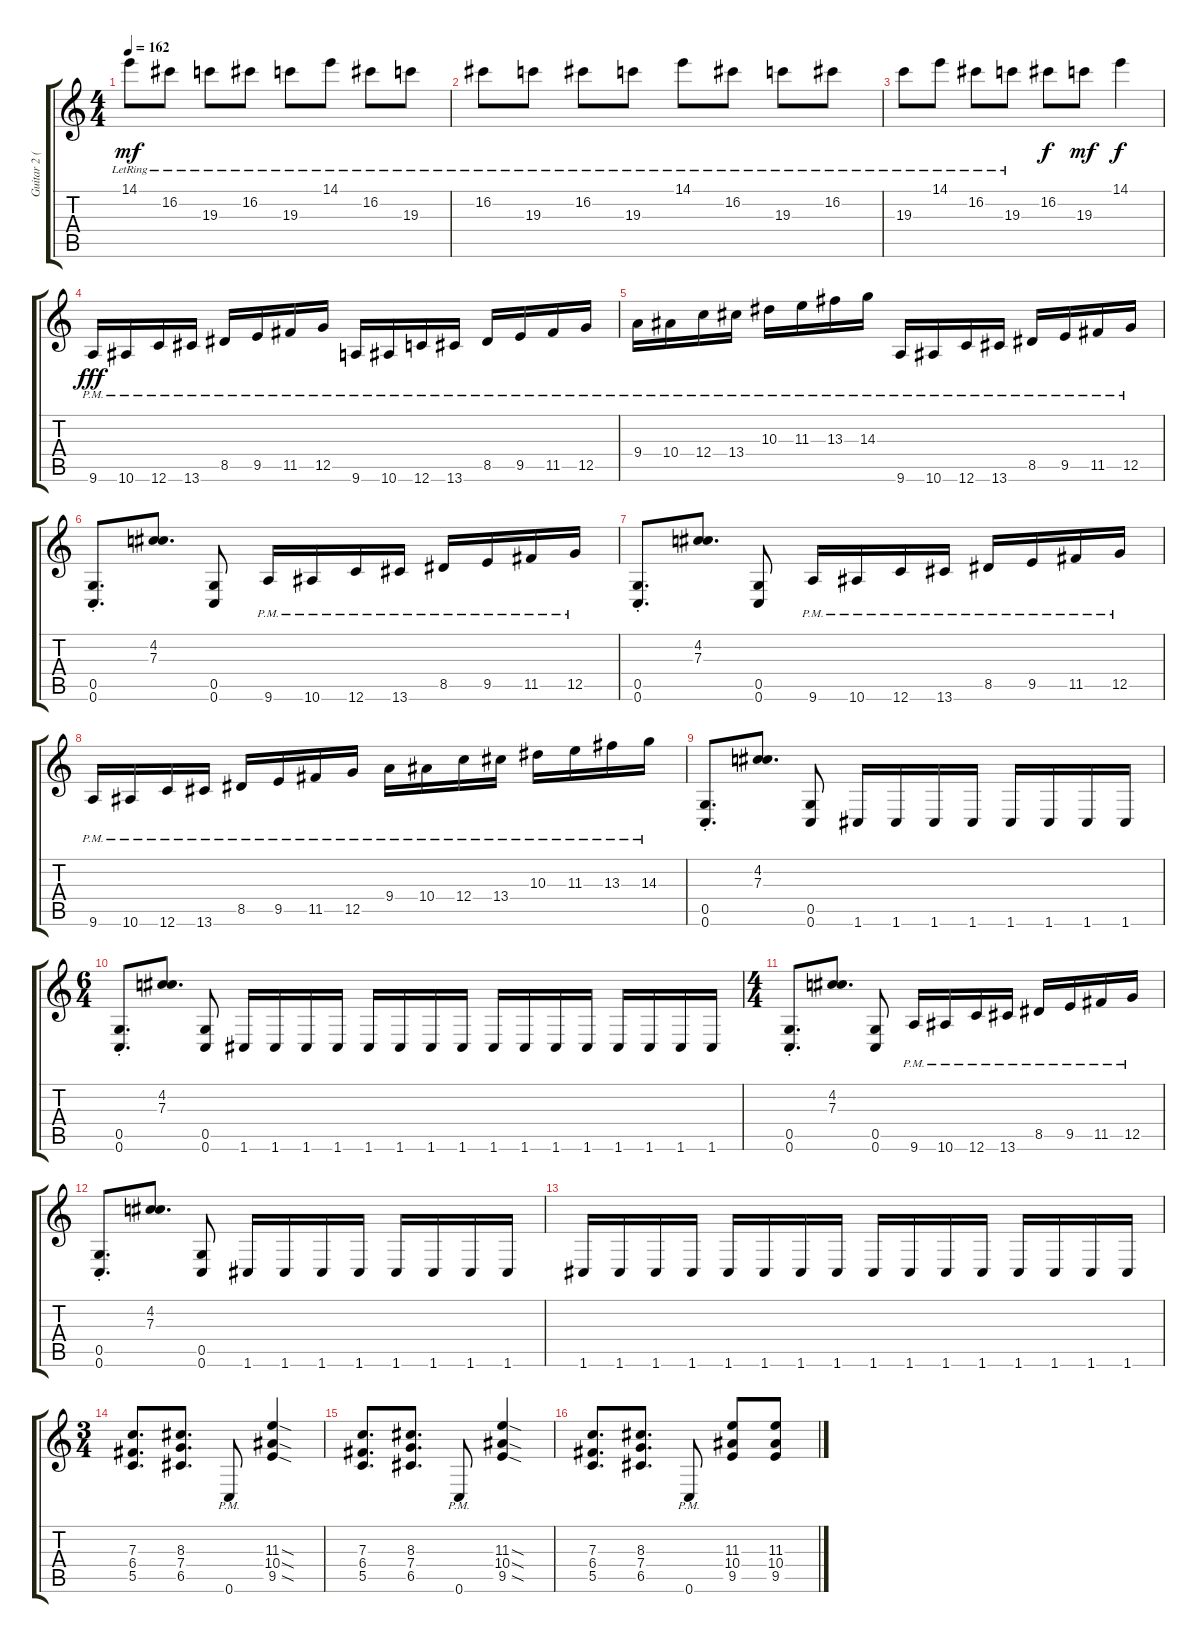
\track ("Guitar 2 (Right)" "Guitar 2 (") {instrument distortionguitar}
\staff {score tabs}
\tuning (D4 A3 F3 C3 G2 C2) {hide}
\ts (4 4)
\tempo 162
\clef g2
\ks c
14.1{lr}.8{dy mf} 16.2{lr}.8 19.3{lr}.8 16.2{lr}.8 19.3{lr}.8 14.1{lr}.8 16.2{lr}.8 19.3{lr}.8 |
16.2{lr}.8 19.3{lr}.8 16.2{lr}.8 19.3{lr}.8 14.1{lr}.8 16.2{lr}.8 19.3{lr}.8 16.2{lr}.8 |
19.3{lr}.8 14.1{lr}.8 16.2{lr}.8 19.3{lr}.8 16.2.8{dy f} 19.3.8{dy mf} 14.1.4{dy f} |
9.6{pm}.16{dy fff} 10.6{pm}.16 12.6{pm}.16 13.6{pm}.16 8.5{pm}.16 9.5{pm}.16 11.5{pm}.16 12.5{pm}.16 9.6{pm}.16 10.6{pm}.16 12.6{pm}.16 13.6{pm}.16 8.5{pm}.16 9.5{pm}.16 11.5{pm}.16 12.5{pm}.16 |
9.4{pm}.16 10.4{pm}.16 12.4{pm}.16 13.4{pm}.16 10.3{pm}.16 11.3{pm}.16 13.3{pm}.16 14.3{pm}.16 9.6{pm}.16 10.6{pm}.16 12.6{pm}.16 13.6{pm}.16 8.5{pm}.16 9.5{pm}.16 11.5{pm}.16 12.5{pm}.16 |
(0.5{st} 0.6{st}).8{d} (4.2 7.3).8{d} (0.5 0.6).8 9.6{pm}.16 10.6{pm}.16 12.6{pm}.16 13.6{pm}.16 8.5{pm}.16 9.5{pm}.16 11.5{pm}.16 12.5{pm}.16 |
(0.5{st} 0.6{st}).8{d} (4.2 7.3).8{d} (0.5 0.6).8 9.6{pm}.16 10.6{pm}.16 12.6{pm}.16 13.6{pm}.16 8.5{pm}.16 9.5{pm}.16 11.5{pm}.16 12.5{pm}.16 |
9.6{pm}.16 10.6{pm}.16 12.6{pm}.16 13.6{pm}.16 8.5{pm}.16 9.5{pm}.16 11.5{pm}.16 12.5{pm}.16 9.4{pm}.16 10.4{pm}.16 12.4{pm}.16 13.4{pm}.16 10.3{pm}.16 11.3{pm}.16 13.3{pm}.16 14.3{pm}.16 |
(0.5{st} 0.6{st}).8{d} (4.2 7.3).8{d} (0.5 0.6).8 1.6.16 1.6.16 1.6.16 1.6.16 1.6.16 1.6.16 1.6.16 1.6.16 |
\ts (6 4)
(0.5{st} 0.6{st}).8{d} (4.2 7.3).8{d} (0.5 0.6).8 1.6.16 1.6.16 1.6.16 1.6.16 1.6.16 1.6.16 1.6.16 1.6.16 1.6.16 1.6.16 1.6.16 1.6.16 1.6.16 1.6.16 1.6.16 1.6.16 |
\ts (4 4)
(0.5{st} 0.6{st}).8{d} (4.2 7.3).8{d} (0.5 0.6).8 9.6{pm}.16 10.6{pm}.16 12.6{pm}.16 13.6{pm}.16 8.5{pm}.16 9.5{pm}.16 11.5{pm}.16 12.5{pm}.16 |
(0.5{st} 0.6{st}).8{d} (4.2 7.3).8{d} (0.5 0.6).8 1.6.16 1.6.16 1.6.16 1.6.16 1.6.16 1.6.16 1.6.16 1.6.16 |
1.6.16 1.6.16 1.6.16 1.6.16 1.6.16 1.6.16 1.6.16 1.6.16 1.6.16 1.6.16 1.6.16 1.6.16 1.6.16 1.6.16 1.6.16 1.6.16 |
\ts (3 4)
(7.3 6.4 5.5).8{d} (8.3 7.4 6.5).8{d} 0.6{pm}.8 (11.3{sod} 10.4{sod} 9.5{sod}).4 |
(7.3 6.4 5.5).8{d} (8.3 7.4 6.5).8{d} 0.6{pm}.8 (11.3{sod} 10.4{sod} 9.5{sod}).4 |
(7.3 6.4 5.5).8{d} (8.3 7.4 6.5).8{d} 0.6{pm}.8 (11.3 10.4 9.5).8 (11.3 10.4 9.5).8
